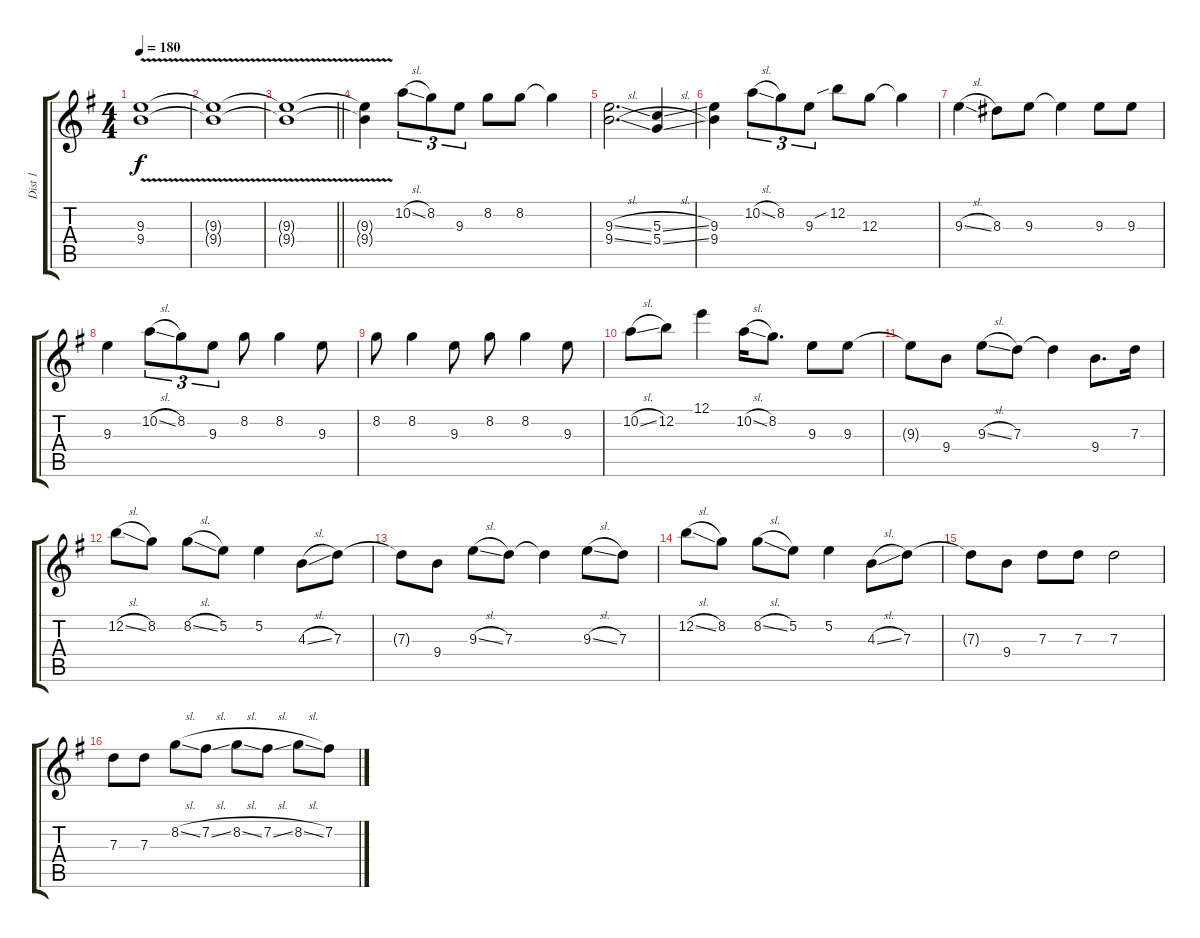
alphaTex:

\track ("Dist 1" "Dist 1") {instrument overdrivenguitar}
\staff {score tabs}
\tuning (E4 B3 G3 D3 A2 E2) {hide}
\ts (4 4)
\tempo 180
\clef g2
\ks g
(9.3{v t} 9.4{v t}).1{dy f} |
(9.3{v t} 9.4{v t}).1 |
\barLineRight lightlight
(9.3{v t} 9.4{v t}).1 |
(9.3{t} 9.4{t}).4 10.2{sl}.8{tu (3 2)} 8.2.8{tu (3 2)} 9.3.8{tu (3 2)} 8.2.8 8.2.8 8.2{t}.4 |
(9.3{sl} 9.4{sl}).2{d} (5.3{sl} 5.4{sl}).4 |
(9.3 9.4).4 10.2{sl}.8{tu (3 2)} 8.2.8{tu (3 2)} 9.3.8{tu (3 2)} 12.2{sib}.8 12.3.8 12.3{t}.4 |
9.3{sl}.4 8.3.8 9.3.8 9.3{t}.4 9.3.8 9.3.8 |
9.3.4 10.2{sl}.8{tu (3 2)} 8.2.8{tu (3 2)} 9.3.8{tu (3 2)} 8.2.8 8.2.4 9.3.8 |
8.2.8 8.2.4 9.3.8 8.2.8 8.2.4 9.3.8 |
10.2{sl}.8 12.2.8 12.1.4 10.2{sl}.16 8.2.8{d} 9.3.8 9.3.8 |
9.3{t}.8 9.4.8 9.3{sl}.8 7.3.8 7.3{t}.4 9.4.8{d} 7.3.16 |
12.2{sl}.8 8.2.8 8.2{sl}.8 5.2.8 5.2.4 4.3{sl}.8 7.3.8 |
7.3{t}.8 9.4.8 9.3{sl}.8 7.3.8 7.3{t}.4 9.3{sl}.8 7.3.8 |
12.2{sl}.8 8.2.8 8.2{sl}.8 5.2.8 5.2.4 4.3{sl}.8 7.3.8 |
7.3{t}.8 9.4.8 7.3.8 7.3.8 7.3.2 |
7.3.8 7.3.8 8.2{sl}.8 7.2{sl}.8 8.2{sl}.8 7.2{sl}.8 8.2{sl}.8 7.2{sl}.8
